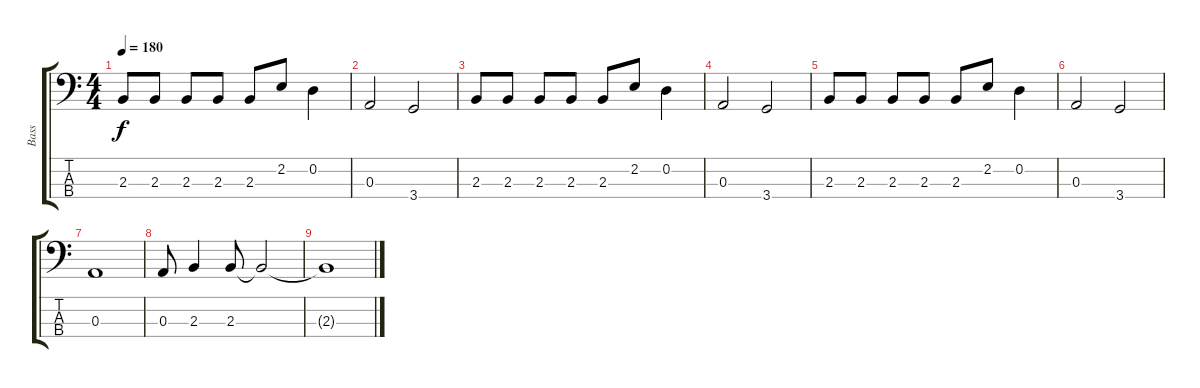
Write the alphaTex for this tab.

\track ("Bass" "Bass") {instrument electricbasspick}
\staff {score tabs}
\tuning (G2 D2 A1 E1) {hide}
\ts (4 4)
\tempo 180
\clef f4
\ks c
2.3.8{dy f} 2.3.8 2.3.8 2.3.8 2.3.8 2.2.8 0.2.4 |
0.3.2 3.4.2 |
2.3.8 2.3.8 2.3.8 2.3.8 2.3.8 2.2.8 0.2.4 |
0.3.2 3.4.2 |
2.3.8 2.3.8 2.3.8 2.3.8 2.3.8 2.2.8 0.2.4 |
0.3.2 3.4.2 |
0.3.1 |
0.3.8 2.3.4 2.3.8 2.3{t}.2 |
2.3{t}.1
